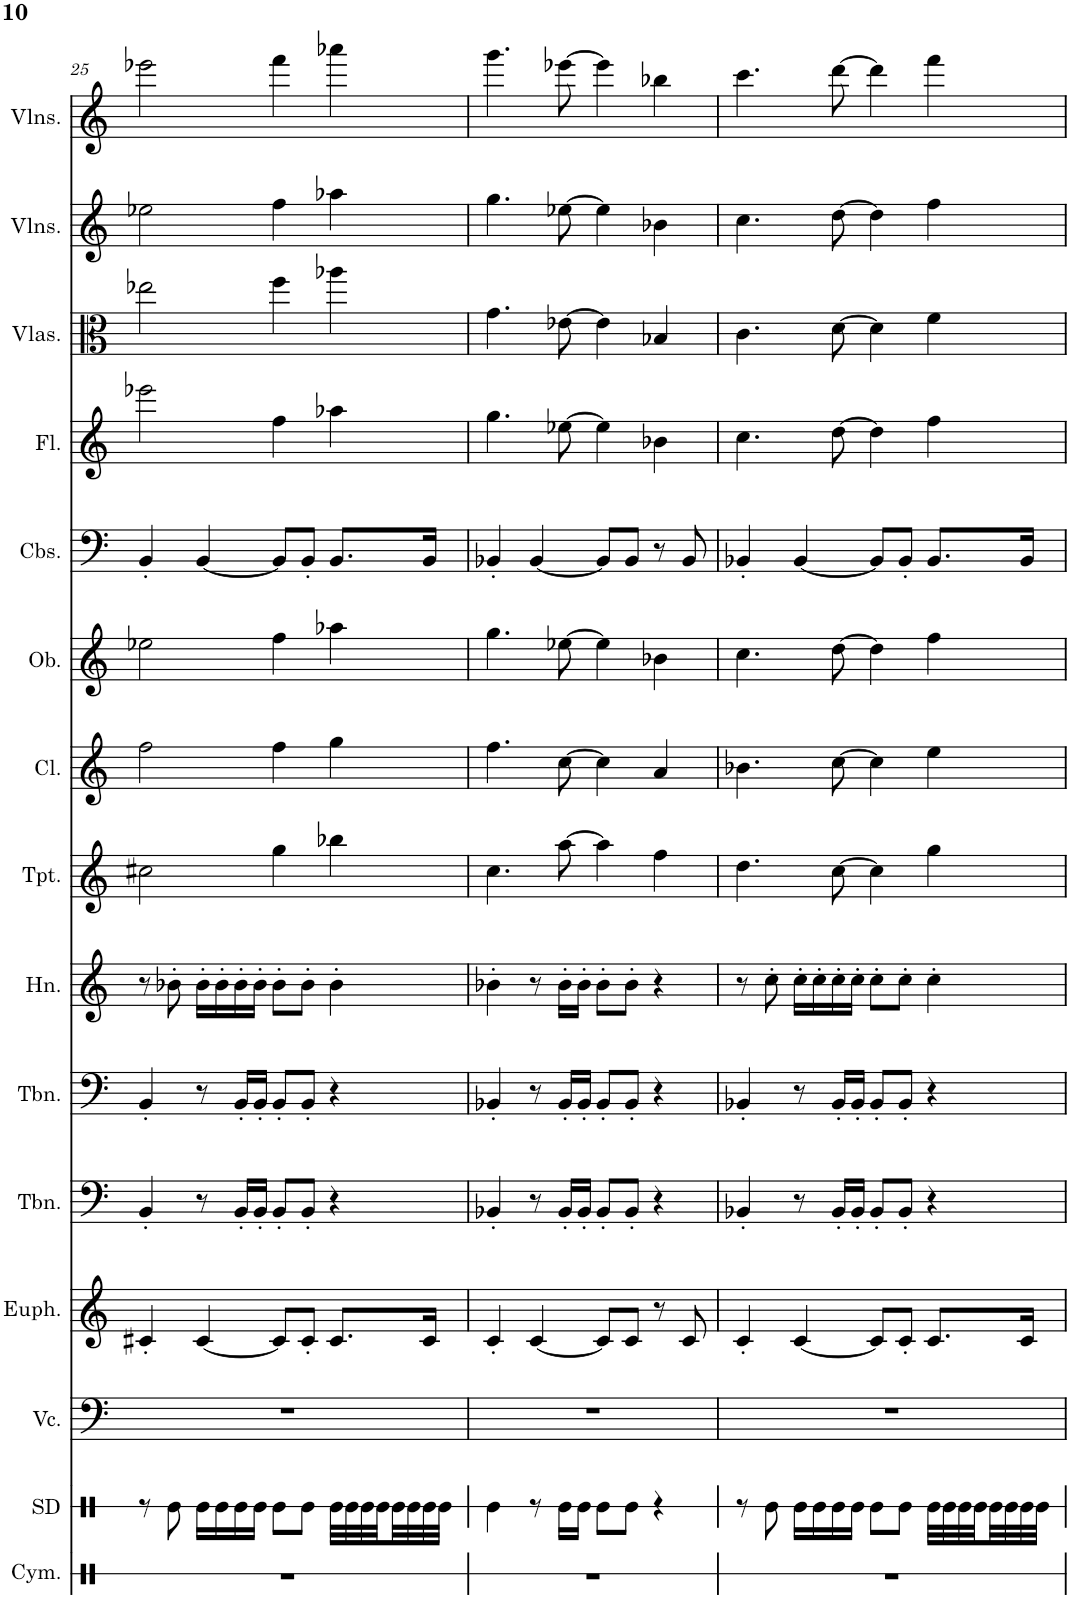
**kern	**kern	**kern	**kern	**kern	**kern	**kern	**kern	**kern	**kern	**kern	**kern	**kern	**kern	**kern
*part15	*part14	*part13	*part12	*part11	*part10	*part9	*part8	*part7	*part6	*part5	*part4	*part3	*part2	*part1
*staff15	*staff14	*staff13	*staff12	*staff11	*staff10	*staff9	*staff8	*staff7	*staff6	*staff5	*staff4	*staff3	*staff2	*staff1
*I"Cymbals	*I"Snare Drum	*I"Violoncello	*I"Euphonium	*I"Trombone	*I"Trombone	*I"Horn	*I"Trumpet	*I"Clarinet	*I"Oboe	*I"Contrabasses	*I"Flute	*I"Violas (section)	*I"Violins	*I"Violins
*I'Cym.	*I'SD	*I'Vc.	*I'Euph.	*I'Tbn.	*I'Tbn.	*I'Hn.	*I'Tpt.	*I'Cl.	*I'Ob.	*I'Cbs.	*I'Fl.	*I'Vlas.	*I'Vlns.	*I'Vlns.
!!LO:PB:g=z
*clefX	*clefX	*clefF4	*clefG2	*clefF4	*clefF4	*clefG2	*clefG2	*clefG2	*clefG2	*clefF4	*clefG2	*clefC3	*clefG2	*clefG2
*	*	*	*Trd8c14	*	*	*Trd4c7	*Trd1c2	*Trd1c2	*	*Trd7c12	*	*	*	*
*k[]	*k[]	*k[]	*k[]	*k[]	*k[]	*k[]	*k[]	*k[]	*k[]	*k[]	*k[]	*k[]	*k[]	*k[]
*M4/4	*M4/4	*M4/4	*M4/4	*M4/4	*M4/4	*M4/4	*M4/4	*M4/4	*M4/4	*M4/4	*M4/4	*M4/4	*M4/4	*M4/4
=25	=25	=25	=25	=25	=25	=25	=25	=25	=25	=25	=25	=25	=25	=25
1r	8r	1r	4c#X'/	4BB'/	4BB'/	8r	2cc#X\	2ff\	2ee-X\	4BB'/	2eee-X\	2ee-X\	2ee-X\	2eee-X\
.	8Re\	.	.	.	.	8b-X'\	.	.	.	.	.	.	.	.
.	16Re\LL	.	[4c#/	8r	8r	16b-'\LL	.	.	.	[4BB/	.	.	.	.
.	16Re\	.	.	.	.	16b-'\	.	.	.	.	.	.	.	.
.	16Re\	.	.	16BB'/LL	16BB'/LL	16b-'\	.	.	.	.	.	.	.	.
.	16Re\JJ	.	.	16BB'/JJ	16BB'/JJ	16b-'\JJ	.	.	.	.	.	.	.	.
.	8Re\L	.	8c#/L]	8BB'/L	8BB'/L	8b-'\L	4gg\	4ff\	4ff\	8BB/L]	4ff\	4ff\	4ff\	4fff\
.	8Re\J	.	8c#'/J	8BB'/J	8BB'/J	8b-'\J	.	.	.	8BB'/J	.	.	.	.
.	32Re\LLL	.	8.c#/L	4r	4r	4b-'\	4bb-X\	4gg\	4aa-X\	8.BB/L	4aa-X\	4aa-X\	4aa-X\	4aaa-X\
.	32Re\	.	.	.	.	.	.	.	.	.	.	.	.	.
.	32Re\	.	.	.	.	.	.	.	.	.	.	.	.	.
.	32Re\	.	.	.	.	.	.	.	.	.	.	.	.	.
.	32Re\	.	.	.	.	.	.	.	.	.	.	.	.	.
.	32Re\	.	.	.	.	.	.	.	.	.	.	.	.	.
.	32Re\	.	16c#/Jk	.	.	.	.	.	.	16BB/Jk	.	.	.	.
.	32Re\JJJ	.	.	.	.	.	.	.	.	.	.	.	.	.
=26	=26	=26	=26	=26	=26	=26	=26	=26	=26	=26	=26	=26	=26	=26
1r	4Re\	1r	4c'/	4BB-X'/	4BB-X'/	4b-X'\	4.cc\	4.ff\	4.gg\	4BB-X'/	4.gg\	4.g\	4.gg\	4.ggg\
.	8r	.	[4c/	8r	8r	8r	.	.	.	[4BB-/	.	.	.	.
.	16Re\LL	.	.	16BB-'/LL	16BB-'/LL	16b-'\LL	[8aa\	[8cc\	[8ee-X\	.	[8ee-X\	[8e-X\	[8ee-X\	[8eee-X\
.	16Re\JJ	.	.	16BB-'/JJ	16BB-'/JJ	16b-'\JJ	.	.	.	.	.	.	.	.
.	8Re\L	.	8c/L]	8BB-'/L	8BB-'/L	8b-'\L	4aa\]	4cc\]	4ee-\]	8BB-/L]	4ee-\]	4e-\]	4ee-\]	4eee-\]
.	8Re\J	.	8c/J	8BB-'/J	8BB-'/J	8b-'\J	.	.	.	8BB-/J	.	.	.	.
.	4r	.	8r	4r	4r	4r	4ff\	4a/	4b-X\	8r	4b-X\	4B-X/	4b-X\	4bb-X\
.	.	.	8c/	.	.	.	.	.	.	8BB-/	.	.	.	.
=27	=27	=27	=27	=27	=27	=27	=27	=27	=27	=27	=27	=27	=27	=27
1r	8r	1r	4c'/	4BB-X'/	4BB-X'/	8r	4.dd\	4.b-X\	4.cc\	4BB-X'/	4.cc\	4.c\	4.cc\	4.ccc\
.	8Re\	.	.	.	.	8cc'\	.	.	.	.	.	.	.	.
.	16Re\LL	.	[4c/	8r	8r	16cc'\LL	.	.	.	[4BB-/	.	.	.	.
.	16Re\	.	.	.	.	16cc'\	.	.	.	.	.	.	.	.
.	16Re\	.	.	16BB-'/LL	16BB-'/LL	16cc'\	[8cc\	[8cc\	[8dd\	.	[8dd\	[8d\	[8dd\	[8ddd\
.	16Re\JJ	.	.	16BB-'/JJ	16BB-'/JJ	16cc'\JJ	.	.	.	.	.	.	.	.
.	8Re\L	.	8c/L]	8BB-'/L	8BB-'/L	8cc'\L	4cc\]	4cc\]	4dd\]	8BB-/L]	4dd\]	4d\]	4dd\]	4ddd\]
.	8Re\J	.	8c'/J	8BB-'/J	8BB-'/J	8cc'\J	.	.	.	8BB-'/J	.	.	.	.
.	32Re\LLL	.	8.c/L	4r	4r	4cc'\	4gg\	4ee\	4ff\	8.BB-/L	4ff\	4f\	4ff\	4fff\
.	32Re\	.	.	.	.	.	.	.	.	.	.	.	.	.
.	32Re\	.	.	.	.	.	.	.	.	.	.	.	.	.
.	32Re\	.	.	.	.	.	.	.	.	.	.	.	.	.
.	32Re\	.	.	.	.	.	.	.	.	.	.	.	.	.
.	32Re\	.	.	.	.	.	.	.	.	.	.	.	.	.
.	32Re\	.	16c/Jk	.	.	.	.	.	.	16BB-/Jk	.	.	.	.
.	32Re\JJJ	.	.	.	.	.	.	.	.	.	.	.	.	.
=	=	=	=	=	=	=	=	=	=	=	=	=	=	=
*-	*-	*-	*-	*-	*-	*-	*-	*-	*-	*-	*-	*-	*-	*-
